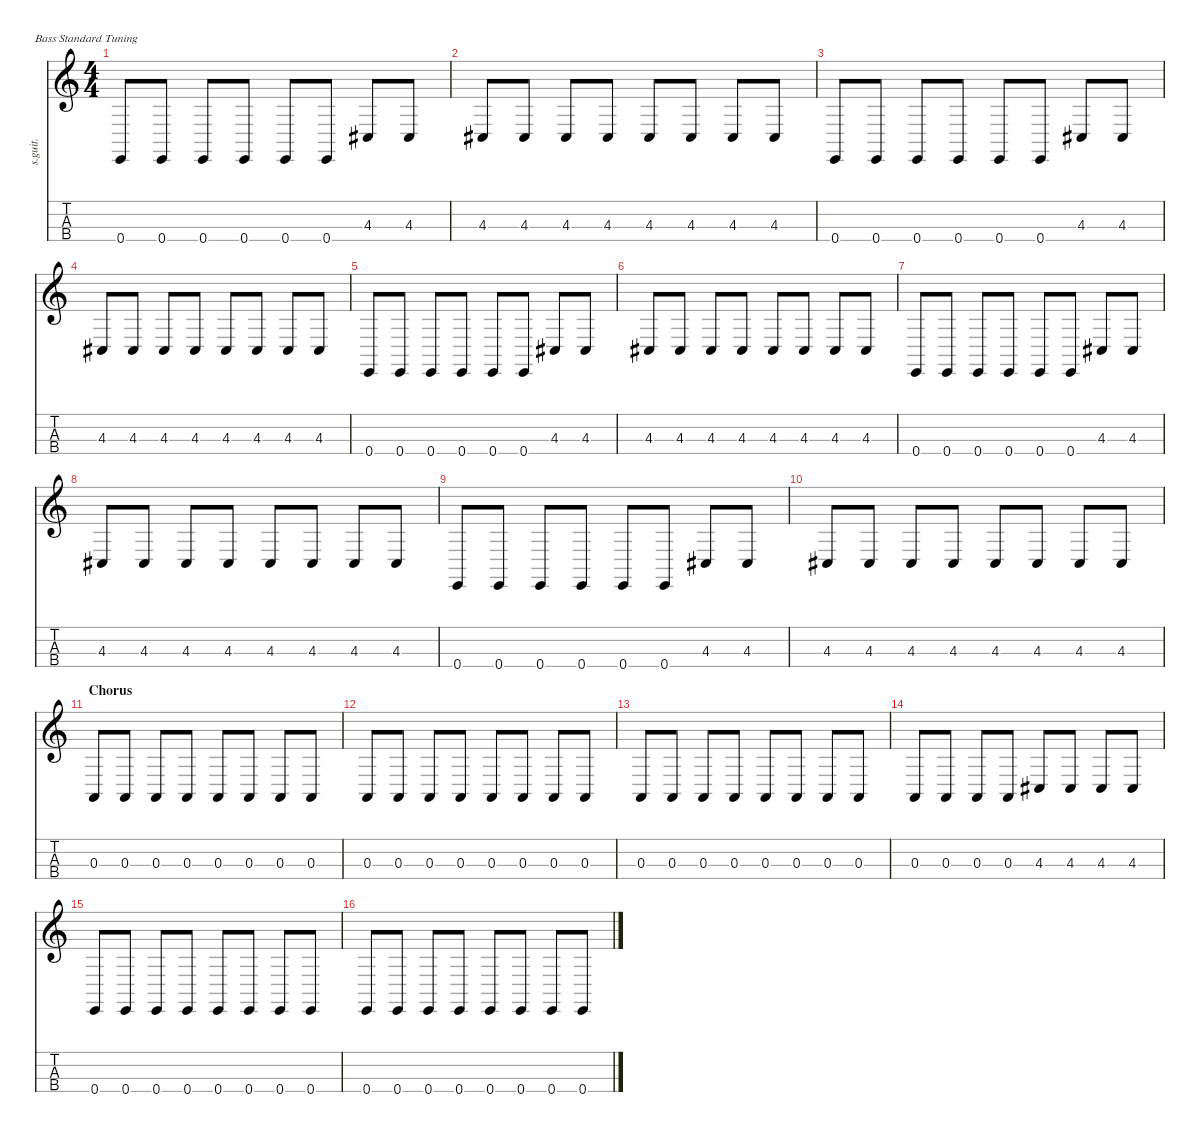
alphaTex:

\defaultSystemsLayout 4
\hideDynamics
\bracketExtendMode nobrackets
\track ("Nate Mendel" "s.guit.") {instrument electricbasspick}
\staff {score tabs}
\tuning (G2 D2 A1 E1)
\ts (4 4)
\tempo (154 hide)
\clef g2
\ks c
0.4.8{lyrics (0 "") lyrics (1 "") lyrics (2 "") lyrics (3 "") lyrics (4 "") dy f} 0.4.8{lyrics (0 "") lyrics (1 "") lyrics (2 "") lyrics (3 "") lyrics (4 "")} 0.4.8{lyrics (0 "") lyrics (1 "") lyrics (2 "") lyrics (3 "") lyrics (4 "")} 0.4.8{lyrics (0 "") lyrics (1 "") lyrics (2 "") lyrics (3 "") lyrics (4 "")} 0.4.8{lyrics (0 "") lyrics (1 "") lyrics (2 "") lyrics (3 "") lyrics (4 "")} 0.4.8{lyrics (0 "") lyrics (1 "") lyrics (2 "") lyrics (3 "") lyrics (4 "")} 4.3{acc #}.8{lyrics (0 "") lyrics (1 "") lyrics (2 "") lyrics (3 "") lyrics (4 "")} 4.3{acc #}.8{lyrics (0 "") lyrics (1 "") lyrics (2 "") lyrics (3 "") lyrics (4 "")} |
4.3{acc #}.8{lyrics (0 "") lyrics (1 "") lyrics (2 "") lyrics (3 "") lyrics (4 "")} 4.3{acc #}.8{lyrics (0 "") lyrics (1 "") lyrics (2 "") lyrics (3 "") lyrics (4 "")} 4.3{acc #}.8{lyrics (0 "") lyrics (1 "") lyrics (2 "") lyrics (3 "") lyrics (4 "")} 4.3{acc #}.8{lyrics (0 "") lyrics (1 "") lyrics (2 "") lyrics (3 "") lyrics (4 "")} 4.3{acc #}.8{lyrics (0 "") lyrics (1 "") lyrics (2 "") lyrics (3 "") lyrics (4 "")} 4.3{acc #}.8{lyrics (0 "") lyrics (1 "") lyrics (2 "") lyrics (3 "") lyrics (4 "")} 4.3{acc #}.8{lyrics (0 "") lyrics (1 "") lyrics (2 "") lyrics (3 "") lyrics (4 "")} 4.3{acc #}.8{lyrics (0 "") lyrics (1 "") lyrics (2 "") lyrics (3 "") lyrics (4 "")} |
0.4.8{lyrics (0 "") lyrics (1 "") lyrics (2 "") lyrics (3 "") lyrics (4 "")} 0.4.8{lyrics (0 "") lyrics (1 "") lyrics (2 "") lyrics (3 "") lyrics (4 "")} 0.4.8{lyrics (0 "") lyrics (1 "") lyrics (2 "") lyrics (3 "") lyrics (4 "")} 0.4.8{lyrics (0 "") lyrics (1 "") lyrics (2 "") lyrics (3 "") lyrics (4 "")} 0.4.8{lyrics (0 "") lyrics (1 "") lyrics (2 "") lyrics (3 "") lyrics (4 "")} 0.4.8{lyrics (0 "") lyrics (1 "") lyrics (2 "") lyrics (3 "") lyrics (4 "")} 4.3{acc #}.8{lyrics (0 "") lyrics (1 "") lyrics (2 "") lyrics (3 "") lyrics (4 "")} 4.3{acc #}.8{lyrics (0 "") lyrics (1 "") lyrics (2 "") lyrics (3 "") lyrics (4 "")} |
4.3{acc #}.8{lyrics (0 "") lyrics (1 "") lyrics (2 "") lyrics (3 "") lyrics (4 "")} 4.3{acc #}.8{lyrics (0 "") lyrics (1 "") lyrics (2 "") lyrics (3 "") lyrics (4 "")} 4.3{acc #}.8{lyrics (0 "") lyrics (1 "") lyrics (2 "") lyrics (3 "") lyrics (4 "")} 4.3{acc #}.8{lyrics (0 "") lyrics (1 "") lyrics (2 "") lyrics (3 "") lyrics (4 "")} 4.3{acc #}.8{lyrics (0 "") lyrics (1 "") lyrics (2 "") lyrics (3 "") lyrics (4 "")} 4.3{acc #}.8{lyrics (0 "") lyrics (1 "") lyrics (2 "") lyrics (3 "") lyrics (4 "")} 4.3{acc #}.8{lyrics (0 "") lyrics (1 "") lyrics (2 "") lyrics (3 "") lyrics (4 "")} 4.3{acc #}.8{lyrics (0 "") lyrics (1 "") lyrics (2 "") lyrics (3 "") lyrics (4 "")} |
0.4.8{lyrics (0 "") lyrics (1 "") lyrics (2 "") lyrics (3 "") lyrics (4 "")} 0.4.8{lyrics (0 "") lyrics (1 "") lyrics (2 "") lyrics (3 "") lyrics (4 "")} 0.4.8{lyrics (0 "") lyrics (1 "") lyrics (2 "") lyrics (3 "") lyrics (4 "")} 0.4.8{lyrics (0 "") lyrics (1 "") lyrics (2 "") lyrics (3 "") lyrics (4 "")} 0.4.8{lyrics (0 "") lyrics (1 "") lyrics (2 "") lyrics (3 "") lyrics (4 "")} 0.4.8{lyrics (0 "") lyrics (1 "") lyrics (2 "") lyrics (3 "") lyrics (4 "")} 4.3{acc #}.8{lyrics (0 "") lyrics (1 "") lyrics (2 "") lyrics (3 "") lyrics (4 "")} 4.3{acc #}.8{lyrics (0 "") lyrics (1 "") lyrics (2 "") lyrics (3 "") lyrics (4 "")} |
4.3{acc #}.8{lyrics (0 "") lyrics (1 "") lyrics (2 "") lyrics (3 "") lyrics (4 "")} 4.3{acc #}.8{lyrics (0 "") lyrics (1 "") lyrics (2 "") lyrics (3 "") lyrics (4 "")} 4.3{acc #}.8{lyrics (0 "") lyrics (1 "") lyrics (2 "") lyrics (3 "") lyrics (4 "")} 4.3{acc #}.8{lyrics (0 "") lyrics (1 "") lyrics (2 "") lyrics (3 "") lyrics (4 "")} 4.3{acc #}.8{lyrics (0 "") lyrics (1 "") lyrics (2 "") lyrics (3 "") lyrics (4 "")} 4.3{acc #}.8{lyrics (0 "") lyrics (1 "") lyrics (2 "") lyrics (3 "") lyrics (4 "")} 4.3{acc #}.8{lyrics (0 "") lyrics (1 "") lyrics (2 "") lyrics (3 "") lyrics (4 "")} 4.3{acc #}.8{lyrics (0 "") lyrics (1 "") lyrics (2 "") lyrics (3 "") lyrics (4 "")} |
0.4.8{lyrics (0 "") lyrics (1 "") lyrics (2 "") lyrics (3 "") lyrics (4 "")} 0.4.8{lyrics (0 "") lyrics (1 "") lyrics (2 "") lyrics (3 "") lyrics (4 "")} 0.4.8{lyrics (0 "") lyrics (1 "") lyrics (2 "") lyrics (3 "") lyrics (4 "")} 0.4.8{lyrics (0 "") lyrics (1 "") lyrics (2 "") lyrics (3 "") lyrics (4 "")} 0.4.8{lyrics (0 "") lyrics (1 "") lyrics (2 "") lyrics (3 "") lyrics (4 "")} 0.4.8{lyrics (0 "") lyrics (1 "") lyrics (2 "") lyrics (3 "") lyrics (4 "")} 4.3{acc #}.8{lyrics (0 "") lyrics (1 "") lyrics (2 "") lyrics (3 "") lyrics (4 "")} 4.3{acc #}.8{lyrics (0 "") lyrics (1 "") lyrics (2 "") lyrics (3 "") lyrics (4 "")} |
4.3{acc #}.8{lyrics (0 "") lyrics (1 "") lyrics (2 "") lyrics (3 "") lyrics (4 "")} 4.3{acc #}.8{lyrics (0 "") lyrics (1 "") lyrics (2 "") lyrics (3 "") lyrics (4 "")} 4.3{acc #}.8{lyrics (0 "") lyrics (1 "") lyrics (2 "") lyrics (3 "") lyrics (4 "")} 4.3{acc #}.8{lyrics (0 "") lyrics (1 "") lyrics (2 "") lyrics (3 "") lyrics (4 "")} 4.3{acc #}.8{lyrics (0 "") lyrics (1 "") lyrics (2 "") lyrics (3 "") lyrics (4 "")} 4.3{acc #}.8{lyrics (0 "") lyrics (1 "") lyrics (2 "") lyrics (3 "") lyrics (4 "")} 4.3{acc #}.8{lyrics (0 "") lyrics (1 "") lyrics (2 "") lyrics (3 "") lyrics (4 "")} 4.3{acc #}.8{lyrics (0 "") lyrics (1 "") lyrics (2 "") lyrics (3 "") lyrics (4 "")} |
0.4.8{lyrics (0 "") lyrics (1 "") lyrics (2 "") lyrics (3 "") lyrics (4 "")} 0.4.8{lyrics (0 "") lyrics (1 "") lyrics (2 "") lyrics (3 "") lyrics (4 "")} 0.4.8{lyrics (0 "") lyrics (1 "") lyrics (2 "") lyrics (3 "") lyrics (4 "")} 0.4.8{lyrics (0 "") lyrics (1 "") lyrics (2 "") lyrics (3 "") lyrics (4 "")} 0.4.8{lyrics (0 "") lyrics (1 "") lyrics (2 "") lyrics (3 "") lyrics (4 "")} 0.4.8{lyrics (0 "") lyrics (1 "") lyrics (2 "") lyrics (3 "") lyrics (4 "")} 4.3{acc #}.8{lyrics (0 "") lyrics (1 "") lyrics (2 "") lyrics (3 "") lyrics (4 "")} 4.3{acc #}.8{lyrics (0 "") lyrics (1 "") lyrics (2 "") lyrics (3 "") lyrics (4 "")} |
4.3{acc #}.8{lyrics (0 "") lyrics (1 "") lyrics (2 "") lyrics (3 "") lyrics (4 "")} 4.3{acc #}.8{lyrics (0 "") lyrics (1 "") lyrics (2 "") lyrics (3 "") lyrics (4 "")} 4.3{acc #}.8{lyrics (0 "") lyrics (1 "") lyrics (2 "") lyrics (3 "") lyrics (4 "")} 4.3{acc #}.8{lyrics (0 "") lyrics (1 "") lyrics (2 "") lyrics (3 "") lyrics (4 "")} 4.3{acc #}.8{lyrics (0 "") lyrics (1 "") lyrics (2 "") lyrics (3 "") lyrics (4 "")} 4.3{acc #}.8{lyrics (0 "") lyrics (1 "") lyrics (2 "") lyrics (3 "") lyrics (4 "")} 4.3{acc #}.8{lyrics (0 "") lyrics (1 "") lyrics (2 "") lyrics (3 "") lyrics (4 "")} 4.3{acc #}.8{lyrics (0 "") lyrics (1 "") lyrics (2 "") lyrics (3 "") lyrics (4 "")} |
\section ("" "Chorus")
0.3.8{lyrics (0 "") lyrics (1 "") lyrics (2 "") lyrics (3 "") lyrics (4 "")} 0.3.8{lyrics (0 "") lyrics (1 "") lyrics (2 "") lyrics (3 "") lyrics (4 "")} 0.3.8{lyrics (0 "") lyrics (1 "") lyrics (2 "") lyrics (3 "") lyrics (4 "")} 0.3.8{lyrics (0 "") lyrics (1 "") lyrics (2 "") lyrics (3 "") lyrics (4 "")} 0.3.8{lyrics (0 "") lyrics (1 "") lyrics (2 "") lyrics (3 "") lyrics (4 "")} 0.3.8{lyrics (0 "") lyrics (1 "") lyrics (2 "") lyrics (3 "") lyrics (4 "")} 0.3.8{lyrics (0 "") lyrics (1 "") lyrics (2 "") lyrics (3 "") lyrics (4 "")} 0.3.8{lyrics (0 "") lyrics (1 "") lyrics (2 "") lyrics (3 "") lyrics (4 "")} |
0.3.8{lyrics (0 "") lyrics (1 "") lyrics (2 "") lyrics (3 "") lyrics (4 "")} 0.3.8{lyrics (0 "") lyrics (1 "") lyrics (2 "") lyrics (3 "") lyrics (4 "")} 0.3.8{lyrics (0 "") lyrics (1 "") lyrics (2 "") lyrics (3 "") lyrics (4 "")} 0.3.8{lyrics (0 "") lyrics (1 "") lyrics (2 "") lyrics (3 "") lyrics (4 "")} 0.3.8{lyrics (0 "") lyrics (1 "") lyrics (2 "") lyrics (3 "") lyrics (4 "")} 0.3.8{lyrics (0 "") lyrics (1 "") lyrics (2 "") lyrics (3 "") lyrics (4 "")} 0.3.8{lyrics (0 "") lyrics (1 "") lyrics (2 "") lyrics (3 "") lyrics (4 "")} 0.3.8{lyrics (0 "") lyrics (1 "") lyrics (2 "") lyrics (3 "") lyrics (4 "")} |
0.3.8{lyrics (0 "") lyrics (1 "") lyrics (2 "") lyrics (3 "") lyrics (4 "")} 0.3.8{lyrics (0 "") lyrics (1 "") lyrics (2 "") lyrics (3 "") lyrics (4 "")} 0.3.8{lyrics (0 "") lyrics (1 "") lyrics (2 "") lyrics (3 "") lyrics (4 "")} 0.3.8{lyrics (0 "") lyrics (1 "") lyrics (2 "") lyrics (3 "") lyrics (4 "")} 0.3.8{lyrics (0 "") lyrics (1 "") lyrics (2 "") lyrics (3 "") lyrics (4 "")} 0.3.8{lyrics (0 "") lyrics (1 "") lyrics (2 "") lyrics (3 "") lyrics (4 "")} 0.3.8{lyrics (0 "") lyrics (1 "") lyrics (2 "") lyrics (3 "") lyrics (4 "")} 0.3.8{lyrics (0 "") lyrics (1 "") lyrics (2 "") lyrics (3 "") lyrics (4 "")} |
0.3.8{lyrics (0 "") lyrics (1 "") lyrics (2 "") lyrics (3 "") lyrics (4 "")} 0.3.8{lyrics (0 "") lyrics (1 "") lyrics (2 "") lyrics (3 "") lyrics (4 "")} 0.3.8{lyrics (0 "") lyrics (1 "") lyrics (2 "") lyrics (3 "") lyrics (4 "")} 0.3.8{lyrics (0 "") lyrics (1 "") lyrics (2 "") lyrics (3 "") lyrics (4 "")} 4.3{acc #}.8{lyrics (0 "") lyrics (1 "") lyrics (2 "") lyrics (3 "") lyrics (4 "")} 4.3{acc #}.8{lyrics (0 "") lyrics (1 "") lyrics (2 "") lyrics (3 "") lyrics (4 "")} 4.3{acc #}.8{lyrics (0 "") lyrics (1 "") lyrics (2 "") lyrics (3 "") lyrics (4 "")} 4.3{acc #}.8{lyrics (0 "") lyrics (1 "") lyrics (2 "") lyrics (3 "") lyrics (4 "")} |
0.4.8{lyrics (0 "") lyrics (1 "") lyrics (2 "") lyrics (3 "") lyrics (4 "")} 0.4.8{lyrics (0 "") lyrics (1 "") lyrics (2 "") lyrics (3 "") lyrics (4 "")} 0.4.8{lyrics (0 "") lyrics (1 "") lyrics (2 "") lyrics (3 "") lyrics (4 "")} 0.4.8{lyrics (0 "") lyrics (1 "") lyrics (2 "") lyrics (3 "") lyrics (4 "")} 0.4.8{lyrics (0 "") lyrics (1 "") lyrics (2 "") lyrics (3 "") lyrics (4 "")} 0.4.8{lyrics (0 "") lyrics (1 "") lyrics (2 "") lyrics (3 "") lyrics (4 "")} 0.4.8{lyrics (0 "") lyrics (1 "") lyrics (2 "") lyrics (3 "") lyrics (4 "")} 0.4.8{lyrics (0 "") lyrics (1 "") lyrics (2 "") lyrics (3 "") lyrics (4 "")} |
0.4.8{lyrics (0 "") lyrics (1 "") lyrics (2 "") lyrics (3 "") lyrics (4 "")} 0.4.8{lyrics (0 "") lyrics (1 "") lyrics (2 "") lyrics (3 "") lyrics (4 "")} 0.4.8{lyrics (0 "") lyrics (1 "") lyrics (2 "") lyrics (3 "") lyrics (4 "")} 0.4.8{lyrics (0 "") lyrics (1 "") lyrics (2 "") lyrics (3 "") lyrics (4 "")} 0.4.8{lyrics (0 "") lyrics (1 "") lyrics (2 "") lyrics (3 "") lyrics (4 "")} 0.4.8{lyrics (0 "") lyrics (1 "") lyrics (2 "") lyrics (3 "") lyrics (4 "")} 0.4.8{lyrics (0 "") lyrics (1 "") lyrics (2 "") lyrics (3 "") lyrics (4 "")} 0.4.8{lyrics (0 "") lyrics (1 "") lyrics (2 "") lyrics (3 "") lyrics (4 "")}
